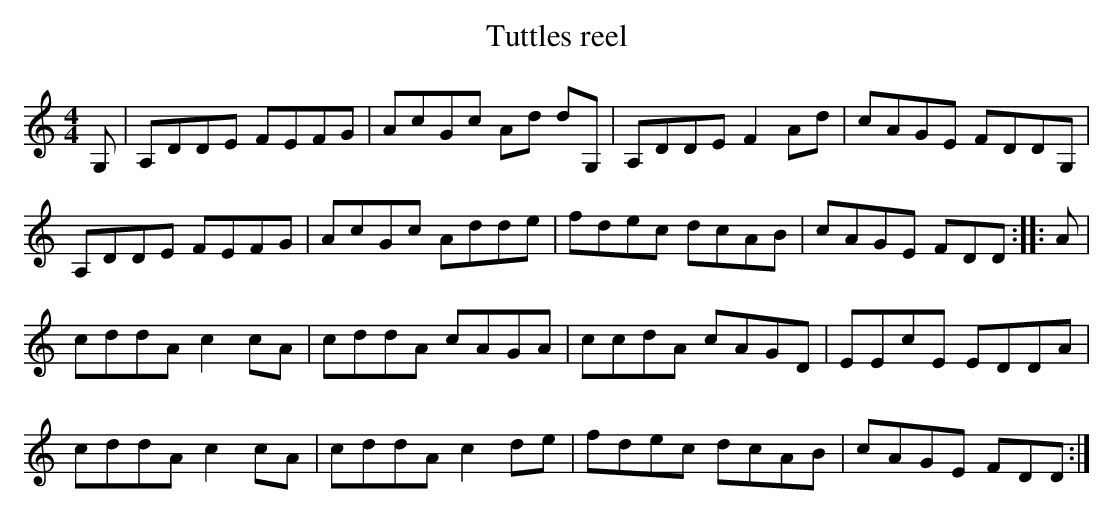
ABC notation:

X:1
T:Tuttles reel
M:4/4
L:1/8
K:Ddor
G, | A,DDE FEFG | AcGc Ad dG, | A,DDE F2Ad | cAGE FDDG, |
A,DDE FEFG | AcGc Adde | fdec dcAB | cAGE FDD :: A |
cddA c2cA | cddA cAGA | ccdA cAGD | EEcE  EDDA |
cddA c2cA | cddA c2de | fdec dcAB | cAGE FDD :|
